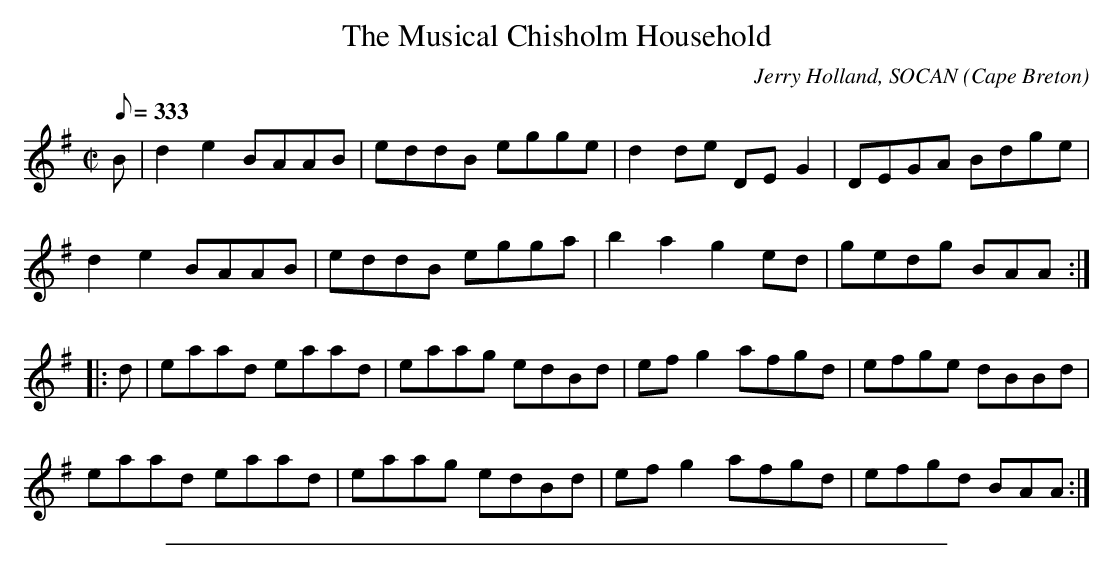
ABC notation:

X:1
T: The Musical Chisholm Household
C:Jerry Holland, SOCAN
O:Cape Breton
L:1/8
Q:333
M:C|
K:Ador
B|d2 e2 BAAB|eddB egge|d2 de DE G2|DEGA Bdge|
d2 e2 BAAB|eddB egga|b2 a2 g2 ed|gedg BAA:|
|:d|eaad eaad|eaag edBd|ef g2 afgd|efge dBBd|
eaad eaad|eaag edBd|ef g2 afgd|efgd BAA:|
